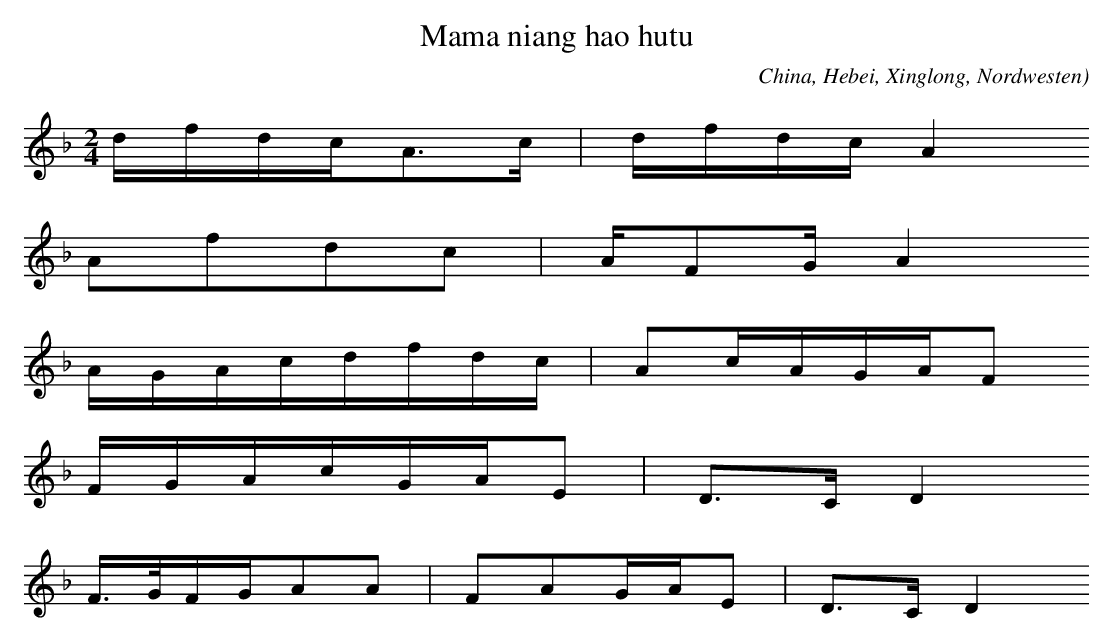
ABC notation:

X:1
T: Mama niang hao hutu
O: China, Hebei, Xinglong, Nordwesten)
M: 2/4
L: 1/32
K: F
d2f2d2c2A6c2 | d2f2d2c2A8
A4f4d4c4 | A2F4G2A8
A2G2A2c2d2f2d2c2 | A4c2A2G2A2F4
F2G2A2c2G2A2E4 | D6C2D8
F3GF2G2A4A4 | F4A4G2A2E4 | D6C2D8
